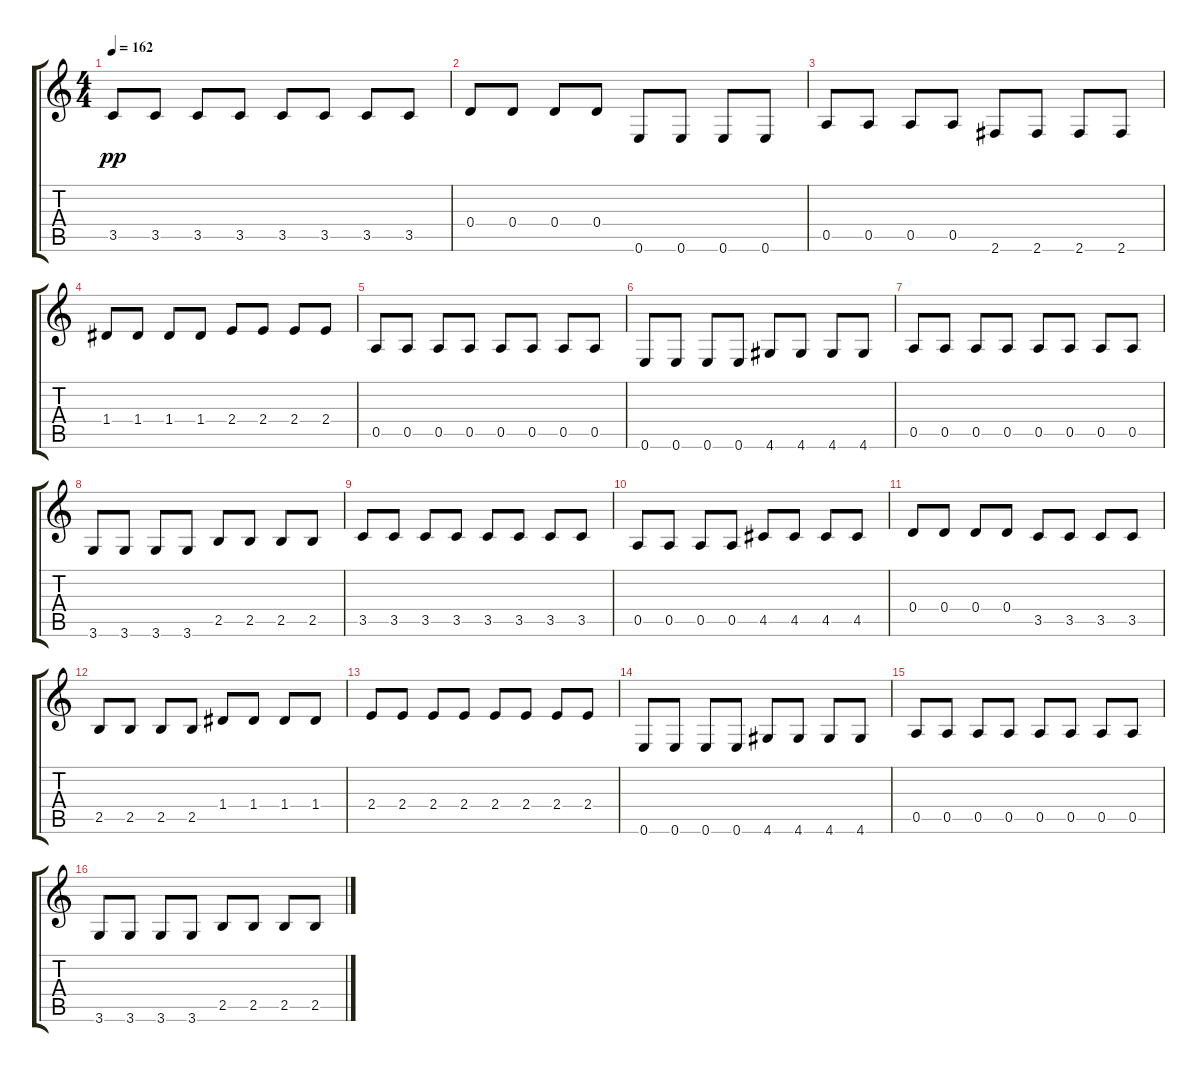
\track "" {instrument slapbass1}
\staff {score tabs}
\tuning (E4 B3 G3 D3 A2 E2) {hide}
\ts (4 4)
\tempo 162
\clef g2
\ks c
3.5.8{dy pp} 3.5.8 3.5.8 3.5.8 3.5.8 3.5.8 3.5.8 3.5.8 |
0.4.8 0.4.8 0.4.8 0.4.8 0.6.8 0.6.8 0.6.8 0.6.8 |
0.5.8 0.5.8 0.5.8 0.5.8 2.6.8 2.6.8 2.6.8 2.6.8 |
1.4.8 1.4.8 1.4.8 1.4.8 2.4.8 2.4.8 2.4.8 2.4.8 |
0.5.8 0.5.8 0.5.8 0.5.8 0.5.8 0.5.8 0.5.8 0.5.8 |
0.6.8 0.6.8 0.6.8 0.6.8 4.6.8 4.6.8 4.6.8 4.6.8 |
0.5.8 0.5.8 0.5.8 0.5.8 0.5.8 0.5.8 0.5.8 0.5.8 |
3.6.8 3.6.8 3.6.8 3.6.8 2.5.8 2.5.8 2.5.8 2.5.8 |
3.5.8 3.5.8 3.5.8 3.5.8 3.5.8 3.5.8 3.5.8 3.5.8 |
0.5.8 0.5.8 0.5.8 0.5.8 4.5.8 4.5.8 4.5.8 4.5.8 |
0.4.8 0.4.8 0.4.8 0.4.8 3.5.8 3.5.8 3.5.8 3.5.8 |
2.5.8 2.5.8 2.5.8 2.5.8 1.4.8 1.4.8 1.4.8 1.4.8 |
2.4.8 2.4.8 2.4.8 2.4.8 2.4.8 2.4.8 2.4.8 2.4.8 |
0.6.8 0.6.8 0.6.8 0.6.8 4.6.8 4.6.8 4.6.8 4.6.8 |
0.5.8 0.5.8 0.5.8 0.5.8 0.5.8 0.5.8 0.5.8 0.5.8 |
3.6.8 3.6.8 3.6.8 3.6.8 2.5.8 2.5.8 2.5.8 2.5.8
